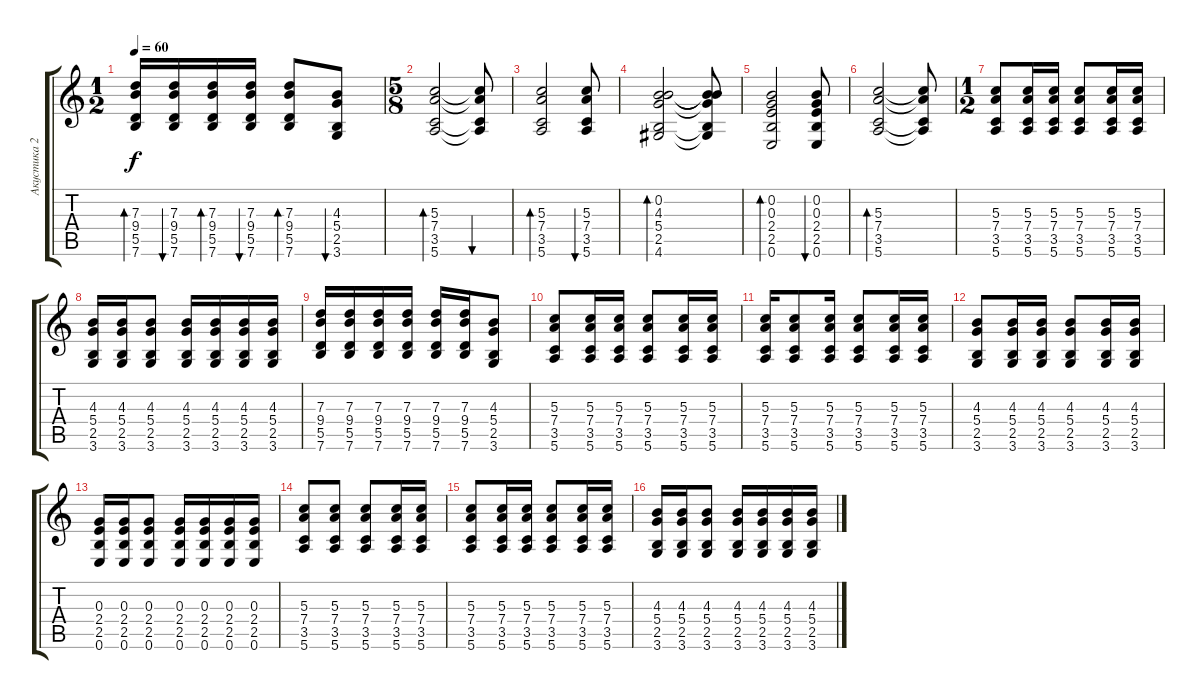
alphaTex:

\track ("Акустика 2" "Акустика 2") {instrument electricguitarclean}
\staff {score tabs}
\tuning (E4 B3 G3 D3 A2 E2) {hide}
\ts (1 2)
\tempo 60
\clef g2
\ks c
(7.3 9.4 5.5 7.6).16{bd 60 dy f} (7.3 9.4 5.5 7.6).16{bu 60} (7.3 9.4 5.5 7.6).16{bd 60} (7.3 9.4 5.5 7.6).16{bu 60} (7.3 9.4 5.5 7.6).8{bd 60} (4.3 5.4 2.5 3.6).8{bu 60} |
\ts (5 8)
(5.3 7.4 3.5 5.6).2{bd 120} (5.3{t} 7.4{t} 3.5{t} 5.6{t}).8{bu 60} |
(5.3 7.4 3.5 5.6).2{bd 120} (5.3 7.4 3.5 5.6).8{bu 60} |
(0.2 4.3 5.4 2.5 4.6).2{bd 60} (0.2{t} 4.3{t} 5.4{t} 2.5{t} 4.6{t}).8 |
(0.2 0.3 2.4 2.5 0.6).2{bd 60} (0.2 0.3 2.4 2.5 0.6).8{bu 60} |
(5.3 7.4 3.5 5.6).2{bd 60} (5.3{t} 7.4{t} 3.5{t} 5.6{t}).8 |
\ts (1 2)
(5.3 7.4 3.5 5.6).8{instrument acousticguitarsteel} (5.3 7.4 3.5 5.6).16 (5.3 7.4 3.5 5.6).16 (5.3 7.4 3.5 5.6).8 (5.3 7.4 3.5 5.6).16 (5.3 7.4 3.5 5.6).16 |
(4.3 5.4 2.5 3.6).16 (4.3 5.4 2.5 3.6).16 (4.3 5.4 2.5 3.6).8 (4.3 5.4 2.5 3.6).16 (4.3 5.4 2.5 3.6).16 (4.3 5.4 2.5 3.6).16 (4.3 5.4 2.5 3.6).16 |
(7.3 9.4 5.5 7.6).16 (7.3 9.4 5.5 7.6).16 (7.3 9.4 5.5 7.6).16 (7.3 9.4 5.5 7.6).16 (7.3 9.4 5.5 7.6).16 (7.3 9.4 5.5 7.6).16 (4.3 5.4 2.5 3.6).8 |
(5.3 7.4 3.5 5.6).8 (5.3 7.4 3.5 5.6).16 (5.3 7.4 3.5 5.6).16 (5.3 7.4 3.5 5.6).8 (5.3 7.4 3.5 5.6).16 (5.3 7.4 3.5 5.6).16 |
(5.3 7.4 3.5 5.6).16 (5.3 7.4 3.5 5.6).8 (5.3 7.4 3.5 5.6).16 (5.3 7.4 3.5 5.6).8 (5.3 7.4 3.5 5.6).16 (5.3 7.4 3.5 5.6).16 |
(4.3 5.4 2.5 3.6).8 (4.3 5.4 2.5 3.6).16 (4.3 5.4 2.5 3.6).16 (4.3 5.4 2.5 3.6).8 (4.3 5.4 2.5 3.6).16 (4.3 5.4 2.5 3.6).16 |
(0.3 2.4 2.5 0.6).16 (0.3 2.4 2.5 0.6).16 (0.3 2.4 2.5 0.6).8 (0.3 2.4 2.5 0.6).16 (0.3 2.4 2.5 0.6).16 (0.3 2.4 2.5 0.6).16 (0.3 2.4 2.5 0.6).16 |
(5.3 7.4 3.5 5.6).8 (5.3 7.4 3.5 5.6).8 (5.3 7.4 3.5 5.6).8 (5.3 7.4 3.5 5.6).16 (5.3 7.4 3.5 5.6).16 |
(5.3 7.4 3.5 5.6).8 (5.3 7.4 3.5 5.6).16 (5.3 7.4 3.5 5.6).16 (5.3 7.4 3.5 5.6).8 (5.3 7.4 3.5 5.6).16 (5.3 7.4 3.5 5.6).16 |
(4.3 5.4 2.5 3.6).16 (4.3 5.4 2.5 3.6).16 (4.3 5.4 2.5 3.6).8 (4.3 5.4 2.5 3.6).16 (4.3 5.4 2.5 3.6).16 (4.3 5.4 2.5 3.6).16 (4.3 5.4 2.5 3.6).16
